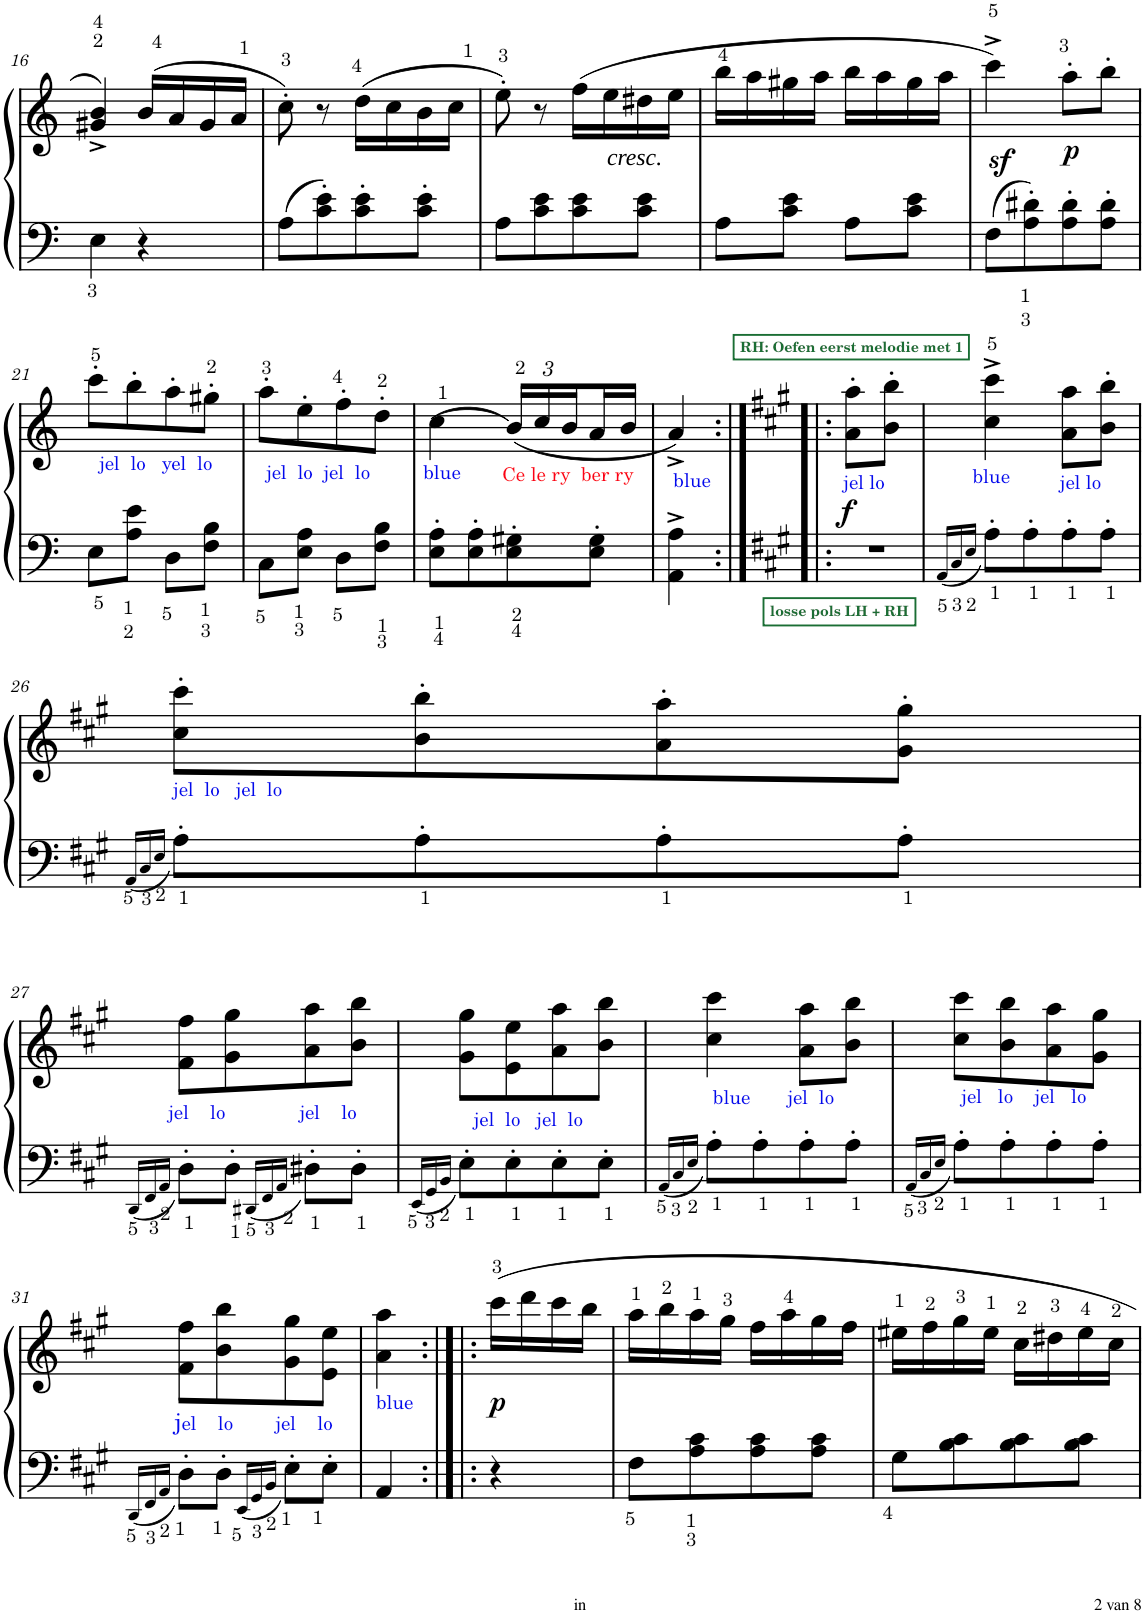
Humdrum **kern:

**kern	**kern	**dynam
*part1	*part1	*part1
*staff2	*staff1	*staff1/2
*I"Piano	*	*
*I'Pno	*	*
!!LO:PB:g=z
*clefF4	*clefG2	*
*k[]	*k[]	*
*M2/4	*M2/4	*
=16	=16	=16
4E\	4g#X/^ 4b/^	.
4r	(>16b/LL	.
.	16a/	.
.	16g#/	.
.	16a/JJ	.
=17	=17	=17
8A\L	8cc'\)	.
8c\' 8e\'	8r	.
8c\' 8e\'	(16dd\LL	.
.	16cc\	.
8c\' 8e\'J	16b\	.
.	16cc\JJ	.
=18	=18	=18
8A\L	8ee'\)	.
8c\ 8e\	8r	.
8c\ 8e\	(16ff\LL	.
.	16ee\	.
!	!	!LO:DY:b
8c\ 8e\J	16dd#X\	other-dynamics
.	16ee\JJ	.
=19	=19	=19
8A\L	16bb\LL	.
.	16aa\	.
8c\ 8e\J	16gg#X\	.
.	16aa\JJ	.
8A\L	16bb\LL	.
.	16aa\	.
8c\ 8e\J	16gg#\	.
.	16aa\JJ	.
=20	=20	=20
8F\L	4cccz<^\)	.
8A\' 8d#X\'	.	.
!	!	!LO:DY:b
8A\' 8d#\'	8aa'\L	p
8A\' 8d#\'J	8bb'\J	.
!!LO:LB:g=z
=21	=21	=21
!	!LO:TX:b:color=#000AEE:t=jel  lo   yel  lo	!
8E\L	8ccc'\L	.
8A\ 8e\J	8bb'\	.
8D\L	8aa'\	.
8F\ 8B\J	8gg#X'\J	.
=22	=22	=22
!	!LO:TX:b:color=#000AEE:t=jel  lo  jel  lo	!
8C\L	8aa'\L	.
8E\ 8A\J	8ee'\	.
8D\L	8ff'\	.
8F\ 8B\J	8dd'\J	.
=23	=23	=23
!	!LO:TX:b:color=#000AEE:t=blue	!
8E\' 8A\'L	(4cc\	.
8E\' 8A\'	.	.
*	*Xbrackettup	*
!	!LO:TX:b:color=#FC0018:t=Ce le ry  ber ry	!
8E\' 8G#X\'	(<24b/LL)	.
.	24cc/	.
.	24b/	.
8E\' 8G#\'J	16a/	.
.	16b/JJ	.
=24	=24	=24
!	!LO:TX:b:color=#000AEE:t=blue	!
4AA\^ 4A\^	4a^/)	.
=24:|!|:	=24:|!|:	=24:|!|:
*k[f#c#g#]	*k[f#c#g#]	*
!	!LO:TX:b:color=#000AEE:t=jel lo	!
!	!LO:TX:b:B:color=#1A6E34:t=losse pols LH + RH	!
!	!LO:TX:a:B:color=#1A6E34:t=RH&colon; Oefen eerst melodie met 1	!
!	!	!LO:DY:a=2
2r	8a\' 8aa\'L	f
.	8b\' 8bb\'J	.
.	4ryy	.
=25	=25	=25
16qAA/LL	.	.
16qC#/	.	.
16qE/JJ	.	.
!	!LO:TX:b:color=#000AEE:t=blue	!
8A'\L	4cc#\^ 4ccc#\^	.
8A'\	.	.
!	!LO:TX:b:color=#000AEE:t=jel lo	!
8A'\	8a\ 8aa\L	.
8A'\J	8b\' 8bb\'J	.
!!LO:LB:g=z
=26	=26	=26
16qAA/LL	.	.
16qC#/	.	.
16qE/JJ	.	.
!	!LO:TX:b:color=#000AED:t=jel  lo   jel  lo	!
8A'\L	8cc#\' 8ccc#\'L	.
8A'\	8b\' 8bb\'	.
8A'\	8a\' 8aa\'	.
8A'\J	8g#\' 8gg#\'J	.
!!LO:LB:g=z
=27	=27	=27
16qDD/LL	.	.
16qFF#/	.	.
16qAA/JJ	.	.
!	!LO:TX:b:color=#000AED:t=jel    lo              jel    lo	!
8D'\L	8f#\ 8ff#\L	.
8D'\J	8g#\ 8gg#\	.
16qDD#X/LL	.	.
16qFF#/	.	.
16qAA/JJ	.	.
8D#X'\L	8a\ 8aa\	.
8D#'\J	8b\ 8bb\J	.
=28	=28	=28
16qEE/LL	.	.
16qGG#/	.	.
16qBB/JJ	.	.
!	!LO:TX:b:color=#000AED:t=jel  lo   jel  lo	!
8E'\L	8g#\ 8gg#\L	.
8E'\	8e\ 8ee\	.
8E'\	8a\ 8aa\	.
8E'\J	8b\ 8bb\J	.
=29	=29	=29
16qAA/LL	.	.
16qC#/	.	.
16qE/JJ	.	.
!	!LO:TX:b:color=#000AED:t=blue       jel  lo	!
8A'\L	4cc#\ 4ccc#\	.
8A'\	.	.
8A'\	8a\ 8aa\L	.
8A'\J	8b\ 8bb\J	.
=30	=30	=30
16qAA/LL	.	.
16qC#/	.	.
16qE/JJ	.	.
!	!LO:TX:b:color=#000AEC:t=jel   lo    jel   lo	!
8A'\L	8cc#\ 8ccc#\L	.
8A'\	8b\ 8bb\	.
8A'\	8a\ 8aa\	.
8A'\J	8g#\ 8gg#\J	.
!!LO:LB:g=z
=31	=31	=31
16qDD/LL	.	.
16qFF#/	.	.
16qAA/JJ	.	.
!	!LO:TX:b:color=#000AED:t=j	!
!	!LO:TX:b:t=el    lo        jel    lo	!
8D'\L	8f#\ 8ff#\L	.
8D'\J	8b\ 8bb\	.
16qEE/LL	.	.
16qGG#/	.	.
16qBB/JJ	.	.
8E'\L	8g#\ 8gg#\	.
8E'\J	8e\ 8ee\J	.
=32	=32	=32
!	!LO:TX:b:color=#000AED:t=blue	!
4AA/	4a\ 4aa\	.
=32:|!|:	=32:|!|:	=32:|!|:
!	!	!LO:DY:b
4r	16ccc#\LL	p
.	16ddd\	.
.	16ccc#\	.
.	16bb\JJ	.
=33	=33	=33
8F#\L	16aa\LL	.
.	16bb\	.
8A\ 8c#\	16aa\	.
.	16gg#\JJ	.
8A\ 8c#\	16ff#\LL	.
.	16aa\	.
8A\ 8c#\J	16gg#\	.
.	16ff#\JJ	.
=34	=34	=34
8G#\L	16ee#X\LL	.
.	16ff#\	.
8B\ 8c#\	16gg#\	.
.	16ee#\JJ	.
8B\ 8c#\	16cc#\LL	.
.	16dd#X\	.
8B\ 8c#\J	16ee#\	.
.	16cc#\JJ	.
=	=	=
*-	*-	*-
